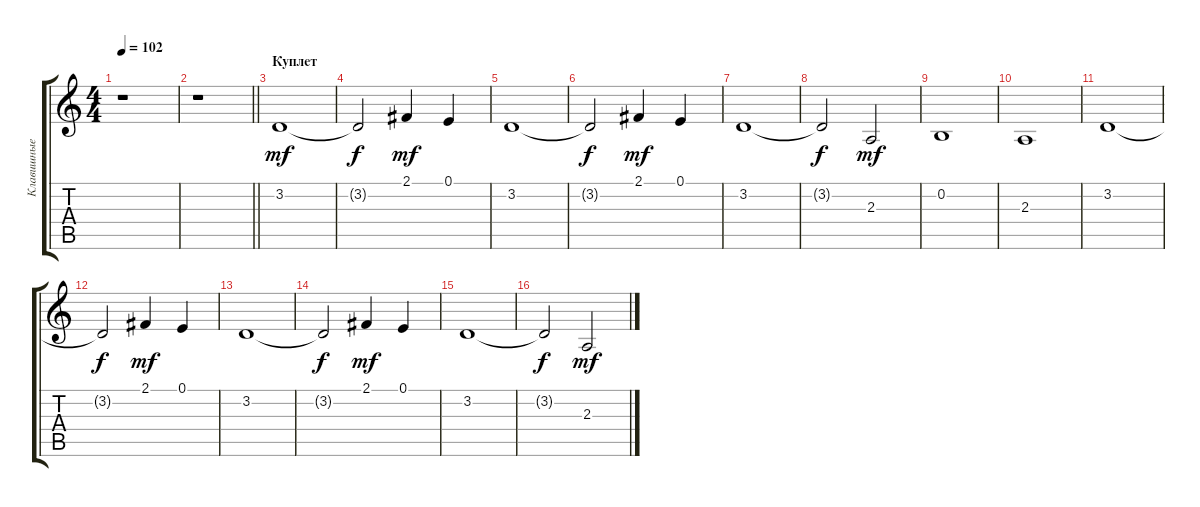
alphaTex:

\track ("Клавишные" "Клавишные") {instrument rockorgan}
\staff {score tabs}
\tuning (E4 B3 G3 D3 A2 E2) {hide}
\ts (4 4)
\tempo 102
\clef g2
\ks c
r.1{dy mp} |
\barLineRight lightlight
r.1 |
\section ("" "Куплет")
3.2.1{dy mf volume 5} |
3.2{t}.2{dy f} 2.1.4{dy mf} 0.1.4 |
3.2.1 |
3.2{t}.2{dy f} 2.1.4{dy mf} 0.1.4 |
3.2.1 |
3.2{t}.2{dy f} 2.3.2{dy mf} |
0.2.1 |
2.3.1 |
3.2.1 |
3.2{t}.2{dy f} 2.1.4{dy mf} 0.1.4 |
3.2.1 |
3.2{t}.2{dy f} 2.1.4{dy mf} 0.1.4 |
3.2.1 |
3.2{t}.2{dy f} 2.3.2{dy mf}
